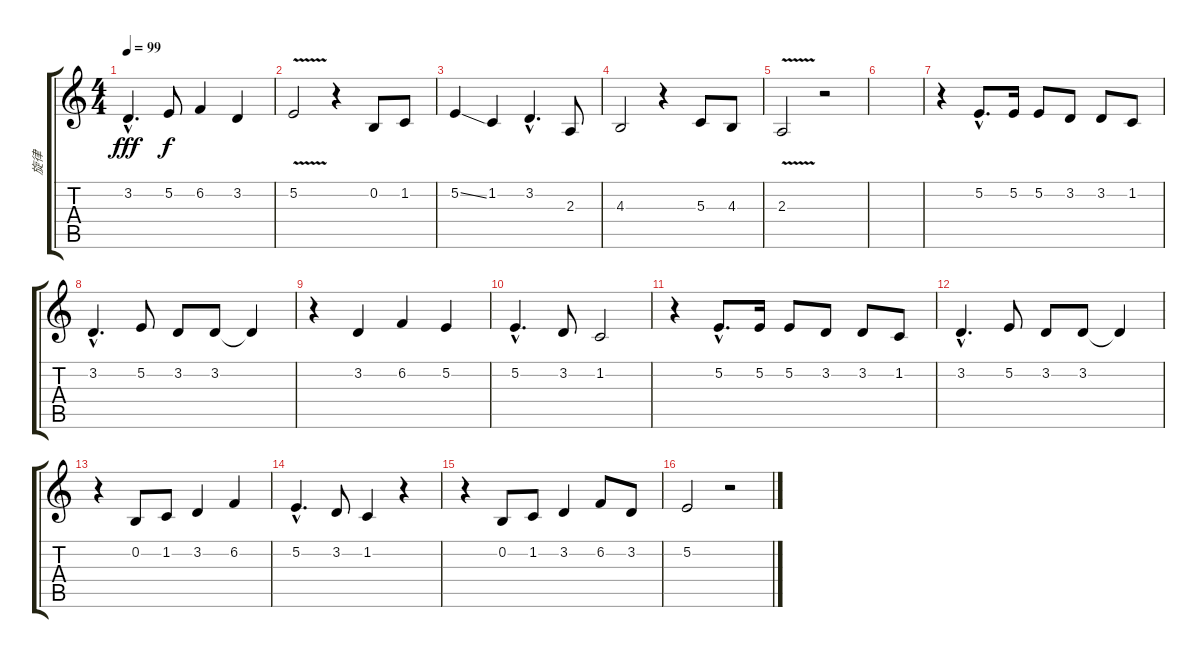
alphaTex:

\track ("旋律" "旋律") {instrument panflute}
\staff {score tabs}
\tuning (E4 B3 G3 D3 A2 E2) {hide}
\ts (4 4)
\tempo 99
\clef g2
\ks c
3.2{hac}.4{d dy fff} 5.2.8{dy f} 6.2.4 3.2.4 |
5.2{v}.2 r.4 0.2.8 1.2.8 |
5.2{ss}.4 1.2.4 3.2{hac}.4{d} 2.3.8 |
4.3.2 r.4 5.3.8 4.3.8 |
2.3{v}.2 r.2 |
|
r.4 5.2{hac}.8{d} 5.2.16 5.2.8 3.2.8 3.2.8 1.2.8 |
3.2{hac}.4{d} 5.2.8 3.2.8 3.2.8 3.2{t}.4 |
r.4 3.2.4 6.2.4 5.2.4 |
5.2{hac}.4{d} 3.2.8 1.2.2 |
r.4 5.2{hac}.8{d} 5.2.16 5.2.8 3.2.8 3.2.8 1.2.8 |
3.2{hac}.4{d} 5.2.8 3.2.8 3.2.8 3.2{t}.4 |
r.4 0.2.8 1.2.8 3.2.4 6.2.4 |
5.2{hac}.4{d} 3.2.8 1.2.4 r.4 |
r.4 0.2.8 1.2.8 3.2.4 6.2.8 3.2.8 |
5.2.2 r.2
